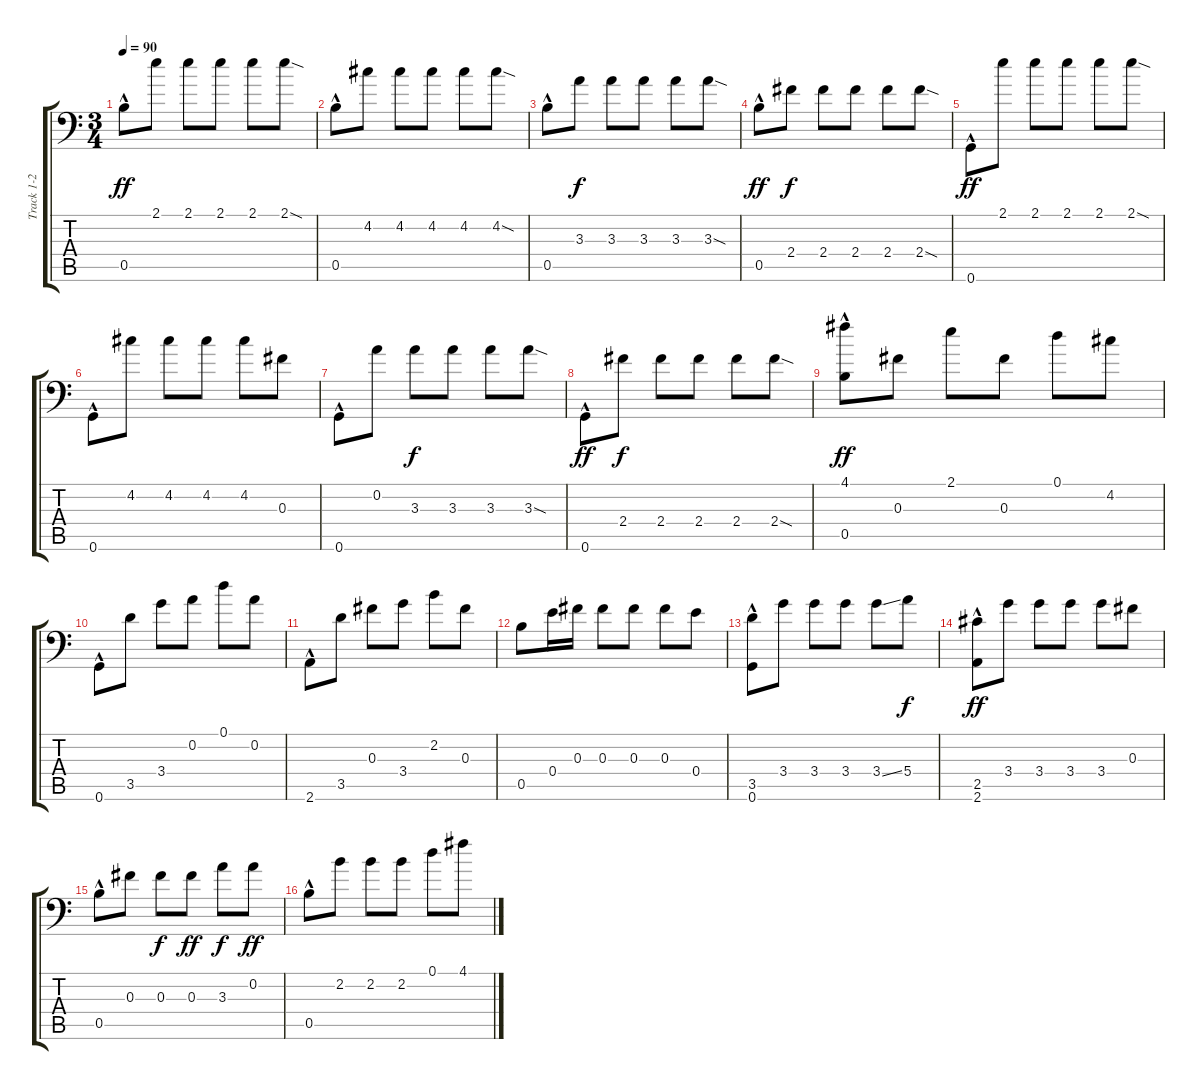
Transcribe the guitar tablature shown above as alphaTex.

\track ("Track 1-2" "Track 1-2") {instrument acousticguitarsteel}
\staff {score tabs}
\tuning (D4 A3 Gb3 E3 B2 G1) {hide}
\ts (3 4)
\tempo 90
\clef f4
\ks c
0.5{hac}.8{dy ff instrument acousticguitarsteel} 2.1.8 2.1.8 2.1.8 2.1.8 2.1{sod}.8 |
0.5{hac}.8 4.2.8 4.2.8 4.2.8 4.2.8 4.2{sod}.8 |
0.5{hac}.8 3.3.8{dy f} 3.3.8 3.3.8 3.3.8 3.3{sod}.8 |
0.5{hac}.8{dy ff} 2.4.8{dy f} 2.4.8 2.4.8 2.4.8 2.4{sod}.8 |
0.6{hac}.8{dy ff} 2.1.8 2.1.8 2.1.8 2.1.8 2.1{sod}.8 |
0.6{hac}.8 4.2.8 4.2.8 4.2.8 4.2.8 0.3.8 |
0.6{hac}.8 0.2.8 3.3.8{dy f} 3.3.8 3.3.8 3.3{sod}.8 |
0.6{hac}.8{dy ff} 2.4.8{dy f} 2.4.8 2.4.8 2.4.8 2.4{sod}.8 |
(4.1 0.5{hac}).8{dy ff} 0.3.8 2.1.8 0.3.8 0.1.8 4.2.8 |
0.6{hac}.8 3.5.8 3.4.8 0.2.8 0.1.8 0.2.8 |
2.6{hac}.8 3.5.8 0.3.8 3.4.8 2.2.8 0.3.8 |
0.5.8 0.4.16 0.3.16 0.3.8 0.3.8 0.3.8 0.4.8 |
(3.5 0.6{hac}).8 3.4.8 3.4.8 3.4.8 3.4{ss}.8 5.4.8{dy f} |
(2.5 2.6{hac}).8{dy ff} 3.4.8 3.4.8 3.4.8 3.4.8 0.3.8 |
0.5{hac}.8 0.3.8 0.3.8{dy f} 0.3.8{dy ff} 3.3.8{dy f} 0.2.8{dy ff} |
0.5{hac}.8 2.2.8 2.2.8 2.2.8 0.1.8 4.1.8
